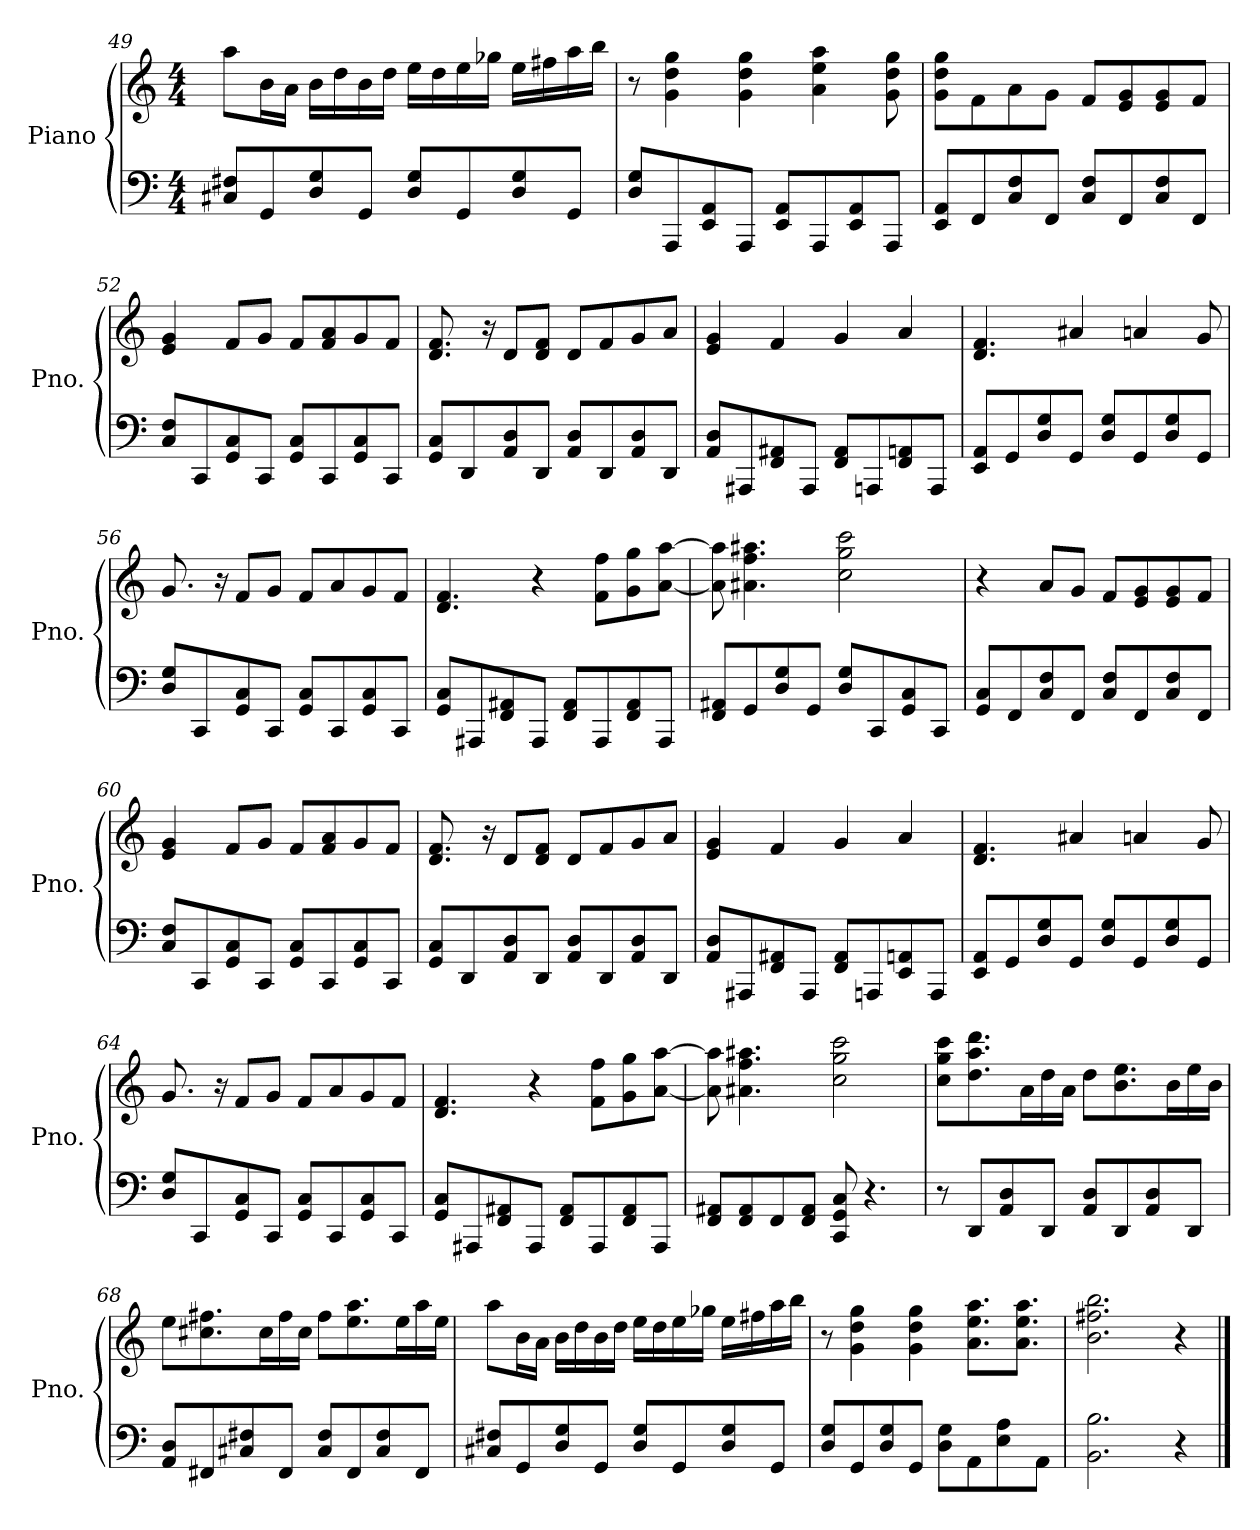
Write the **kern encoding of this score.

**kern	**kern
*part1	*part1
*staff2	*staff1
*I"Piano	*
*I'Pno.	*
*clefF4	*clefG2
*k[]	*k[]
*M4/4	*M4/4
=49	=49
8C#X/ 8F#X/L	8aa\L
8GG/	16b\L
.	16a\JJ
8D/ 8G/	16b\LL
.	16dd\
8GG/J	16b\
.	16dd\JJ
8D/ 8G/L	16ee\LL
.	16dd\
8GG/	16ee\
.	16gg-X\JJ
8D/ 8G/	16ee\LL
.	16ff#X\
8GG/J	16aa\
.	16bb\JJ
=50	=50
8D/ 8G/L	8r
8AAA/	4g\ 4dd\ 4gg\
8EE/ 8AA/	.
8AAA/J	4g\ 4dd\ 4gg\
8EE/ 8AA/L	.
8AAA/	4a\ 4ee\ 4aa\
8EE/ 8AA/	.
8AAA/J	8g\ 8dd\ 8gg\
!!LO:LB:g=z
=51	=51
8EE/ 8AA/L	8g\ 8dd\ 8gg\L
8FF/	8f\
8C/ 8F/	8a\
8FF/J	8g\J
8C/ 8F/L	8f/L
8FF/	8e/ 8g/
8C/ 8F/	8e/ 8g/
8FF/J	8f/J
=52	=52
8C/ 8F/L	4e/ 4g/
8CC/	.
8GG/ 8C/	8f/L
8CC/J	8g/J
8GG/ 8C/L	8f/L
8CC/	8f/ 8a/
8GG/ 8C/	8g/
8CC/J	8f/J
=53	=53
8GG/ 8C/L	8.d/ 8.f/
8DD/	.
.	16r
8AA/ 8D/	8d/L
8DD/J	8d/ 8f/J
8AA/ 8D/L	8d/L
8DD/	8f/
8AA/ 8D/	8g/
8DD/J	8a/J
=54	=54
8AA/ 8D/L	4e/ 4g/
8AAA#X/	.
8FF/ 8AA#X/	4f/
8AAA#/J	.
8FF/ 8AA#/L	4g/
8AAAn/	.
8FF/ 8AAn/	4a/
8AAA/J	.
!!LO:LB:g=z
=55	=55
8EE/ 8AA/L	4.d/ 4.f/
8GG/	.
8D/ 8G/	.
8GG/J	4a#X/
8D/ 8G/L	.
8GG/	4an/
8D/ 8G/	.
8GG/J	8g/
=56	=56
8D/ 8G/L	8.g/
8CC/	.
.	16r
8GG/ 8C/	8f/L
8CC/J	8g/J
8GG/ 8C/L	8f/L
8CC/	8a/
8GG/ 8C/	8g/
8CC/J	8f/J
=57	=57
8GG/ 8C/L	4.d/ 4.f/
8AAA#X/	.
8FF/ 8AA#X/	.
8AAA#/J	4r
8FF/ 8AA#/L	.
8AAA#/	8f\ 8ff\L
8FF/ 8AA#/	8g\ 8gg\
8AAA#/J	[8a\ [8aa\J
=58	=58
8FF/ 8AA#X/L	8a\] 8aa\]
8GG/	4.a#X\ 4.ff\ 4.aa#X\
8D/ 8G/	.
8GG/J	.
8D/ 8G/L	2cc\ 2gg\ 2ccc\
8CC/	.
8GG/ 8C/	.
8CC/J	.
=59	=59
8GG/ 8C/L	4r
8FF/	.
8C/ 8F/	8a/L
8FF/J	8g/J
8C/ 8F/L	8f/L
8FF/	8e/ 8g/
8C/ 8F/	8e/ 8g/
8FF/J	8f/J
!!LO:LB:g=z
=60	=60
8C/ 8F/L	4e/ 4g/
8CC/	.
8GG/ 8C/	8f/L
8CC/J	8g/J
8GG/ 8C/L	8f/L
8CC/	8f/ 8a/
8GG/ 8C/	8g/
8CC/J	8f/J
=61	=61
8GG/ 8C/L	8.d/ 8.f/
8DD/	.
.	16r
8AA/ 8D/	8d/L
8DD/J	8d/ 8f/J
8AA/ 8D/L	8d/L
8DD/	8f/
8AA/ 8D/	8g/
8DD/J	8a/J
=62	=62
8AA/ 8D/L	4e/ 4g/
8AAA#X/	.
8FF/ 8AA#X/	4f/
8AAA#/J	.
8FF/ 8AA#/L	4g/
8AAAn/	.
8EE/ 8AAn/	4a/
8AAA/J	.
=63	=63
8EE/ 8AA/L	4.d/ 4.f/
8GG/	.
8D/ 8G/	.
8GG/J	4a#X/
8D/ 8G/L	.
8GG/	4an/
8D/ 8G/	.
8GG/J	8g/
!!LO:LB:g=z
=64	=64
8D/ 8G/L	8.g/
8CC/	.
.	16r
8GG/ 8C/	8f/L
8CC/J	8g/J
8GG/ 8C/L	8f/L
8CC/	8a/
8GG/ 8C/	8g/
8CC/J	8f/J
=65	=65
8GG/ 8C/L	4.d/ 4.f/
8AAA#X/	.
8FF/ 8AA#X/	.
8AAA#/J	4r
8FF/ 8AA#/L	.
8AAA#/	8f\ 8ff\L
8FF/ 8AA#/	8g\ 8gg\
8AAA#/J	[8a\ [8aa\J
=66	=66
8FF/ 8AA#X/L	8a\] 8aa\]
8FF/ 8AA#/	4.a#X\ 4.ff\ 4.aa#X\
8FF/	.
8FF/ 8AA#/J	.
8CC/ 8GG/ 8C/	2cc\ 2gg\ 2ccc\
4.r	.
=67	=67
8r	8cc\ 8gg\ 8ccc\L
8DD/L	8.dd\ 8.aa\ 8.ddd\
8AA/ 8D/	.
.	16a\L
8DD/J	16dd\
.	16a\JJ
8AA/ 8D/L	8dd\L
8DD/	8.b\ 8.ee\
8AA/ 8D/	.
.	16b\L
8DD/J	16ee\
.	16b\JJ
!!LO:LB:g=z
=68	=68
8AA/ 8D/L	8ee\L
8FF#X/	8.cc#X\ 8.ff#X\
8C#X/ 8F#X/	.
.	16cc#\L
8FF#/J	16ff#\
.	16cc#\JJ
8C#/ 8F#/L	8ff#\L
8FF#/	8.ee\ 8.aa\
8C#/ 8F#/	.
.	16ee\L
8FF#/J	16aa\
.	16ee\JJ
=69	=69
8C#X/ 8F#X/L	8aa\L
8GG/	16b\L
.	16a\JJ
8D/ 8G/	16b\LL
.	16dd\
8GG/J	16b\
.	16dd\JJ
8D/ 8G/L	16ee\LL
.	16dd\
8GG/	16ee\
.	16gg-X\JJ
8D/ 8G/	16ee\LL
.	16ff#X\
8GG/J	16aa\
.	16bb\JJ
=70	=70
8D/ 8G/L	8r
8GG/	4g\ 4dd\ 4gg\
8D/ 8G/	.
8GG/J	4g\ 4dd\ 4gg\
8D\ 8G\L	.
8AA\	8.a\ 8.ee\ 8.aa\L
8E\ 8A\	.
.	8.a\ 8.ee\ 8.aa\J
8AA\J	.
=71	=71
2.BB\ 2.B\	2.b\ 2.ff#X\ 2.bb\
4r	4r
==	==
*-	*-
